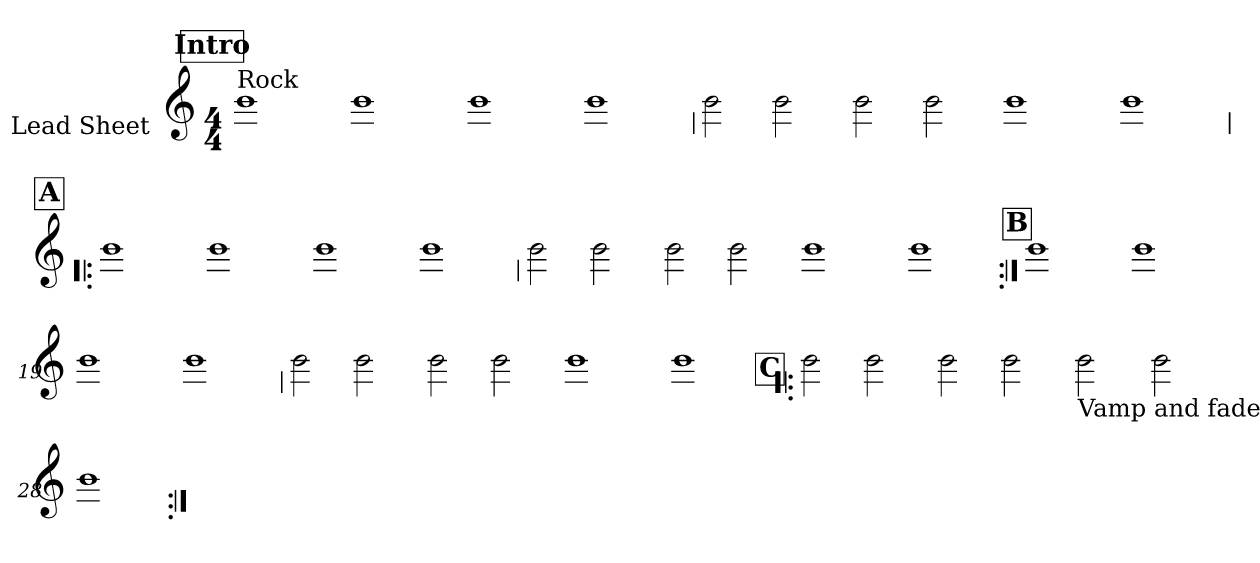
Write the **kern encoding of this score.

**kern
*part1
*staff1
*I"Lead Sheet
*stria0
*clefG2
*k[]
*C:
*M4/4
*MM78
!!LO:REH:place=s1:a:t=Intro
=1||
!LO:TX:a:t=Rock
1b
=2-
1b
=3-
1b
=4-
1b
!!LO:LB:g=z
=5
2b
2b
=6-
2b
2b
=7-
1b
=8-
1b
!!LO:LB:g=z
!!LO:REH:place=s1:a:t=A
=9!|:
1b
=10-
1b
=11-
1b
=12-
1b
!!LO:LB:g=z
=13
2b
2b
=14-
2b
2b
=15-
1b
=16-
1b
!!LO:LB:g=z
!!LO:REH:place=s1:a:t=B
=17:|!
1b
=18-
1b
=19-
1b
=20-
1b
!!LO:LB:g=z
=21
2b
2b
=22-
2b
2b
=23-
1b
=24-
1b
!!LO:LB:g=z
!!LO:REH:place=s1:a:t=C
=25!|:
2b
2b
=26-
2b
2b
=27-
!LO:TX:b:t=Vamp and fade
2b
2b
=28-
1b
=:|!
*-
